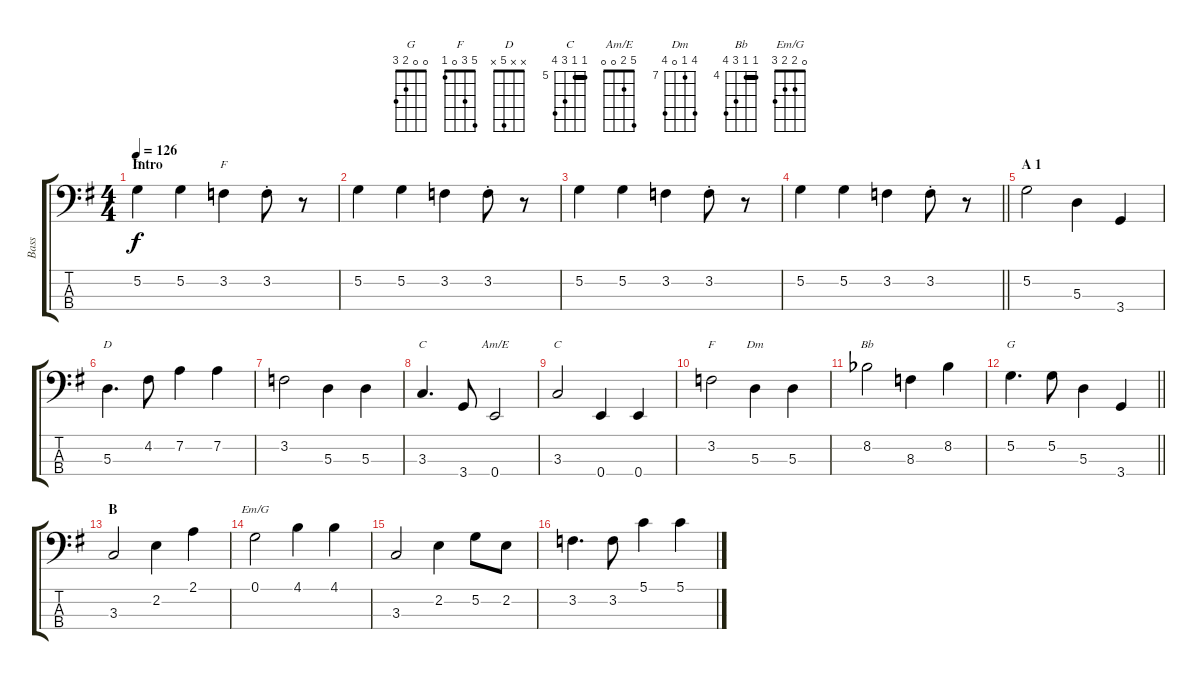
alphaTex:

\track ("Bass" "Bass") {instrument electricbassfinger}
\staff {score tabs}
\tuning (G2 D2 A1 E1) {hide}
\chord ("G" x 5 x x)
\chord ("F" x 3 x x)
\chord ("D" x x 5 x)
\chord ("C" x x 3 x)
\chord ("Am/E" 5 2 0 0)
\chord ("C" 5 5 7 8) {firstfret 5 barre 5}
\chord ("F" 5 3 0 1)
\chord ("Dm" 10 7 0 10) {firstfret 7}
\chord ("Bb" 4 4 6 7) {firstfret 4 barre 4}
\chord ("G" 0 0 2 3)
\chord ("Em/G" 0 2 2 3)
\ts (4 4)
\section ("" "Intro")
\tempo 126
\clef f4
\ks g
5.2.4{ch "G" dy f instrument electricbassfinger} 5.2.4 3.2.4{ch "F"} 3.2{st}.8 r.8 |
5.2.4 5.2.4 3.2.4 3.2{st}.8 r.8 |
5.2.4 5.2.4 3.2.4 3.2{st}.8 r.8 |
\barLineRight lightlight
5.2.4 5.2.4 3.2.4 3.2{st}.8 r.8 |
\section ("" "A 1")
5.2.2 5.3.4 3.4.4 |
5.3.4{d ch "D"} 4.2.8 7.2.4 7.2.4 |
3.2.2 5.3.4 5.3.4 |
3.3.4{d ch "C"} 3.4.8 0.4.2{ch "Am/E"} |
3.3.2{ch "C"} 0.4.4 0.4.4 |
3.2.2{ch "F"} 5.3.4{ch "Dm"} 5.3.4 |
8.2{acc b}.2{ch "Bb"} 8.3.4 8.2{acc b}.4 |
\barLineRight lightlight
5.2.4{d ch "G"} 5.2.8 5.3.4 3.4.4 |
\section ("" "B")
3.3.2 2.2.4 2.1.4 |
0.1.2{ch "Em/G"} 4.1.4 4.1.4 |
3.3.2 2.2.4 5.2.8 2.2.8 |
3.2.4{d} 3.2.8 5.1.4 5.1.4
